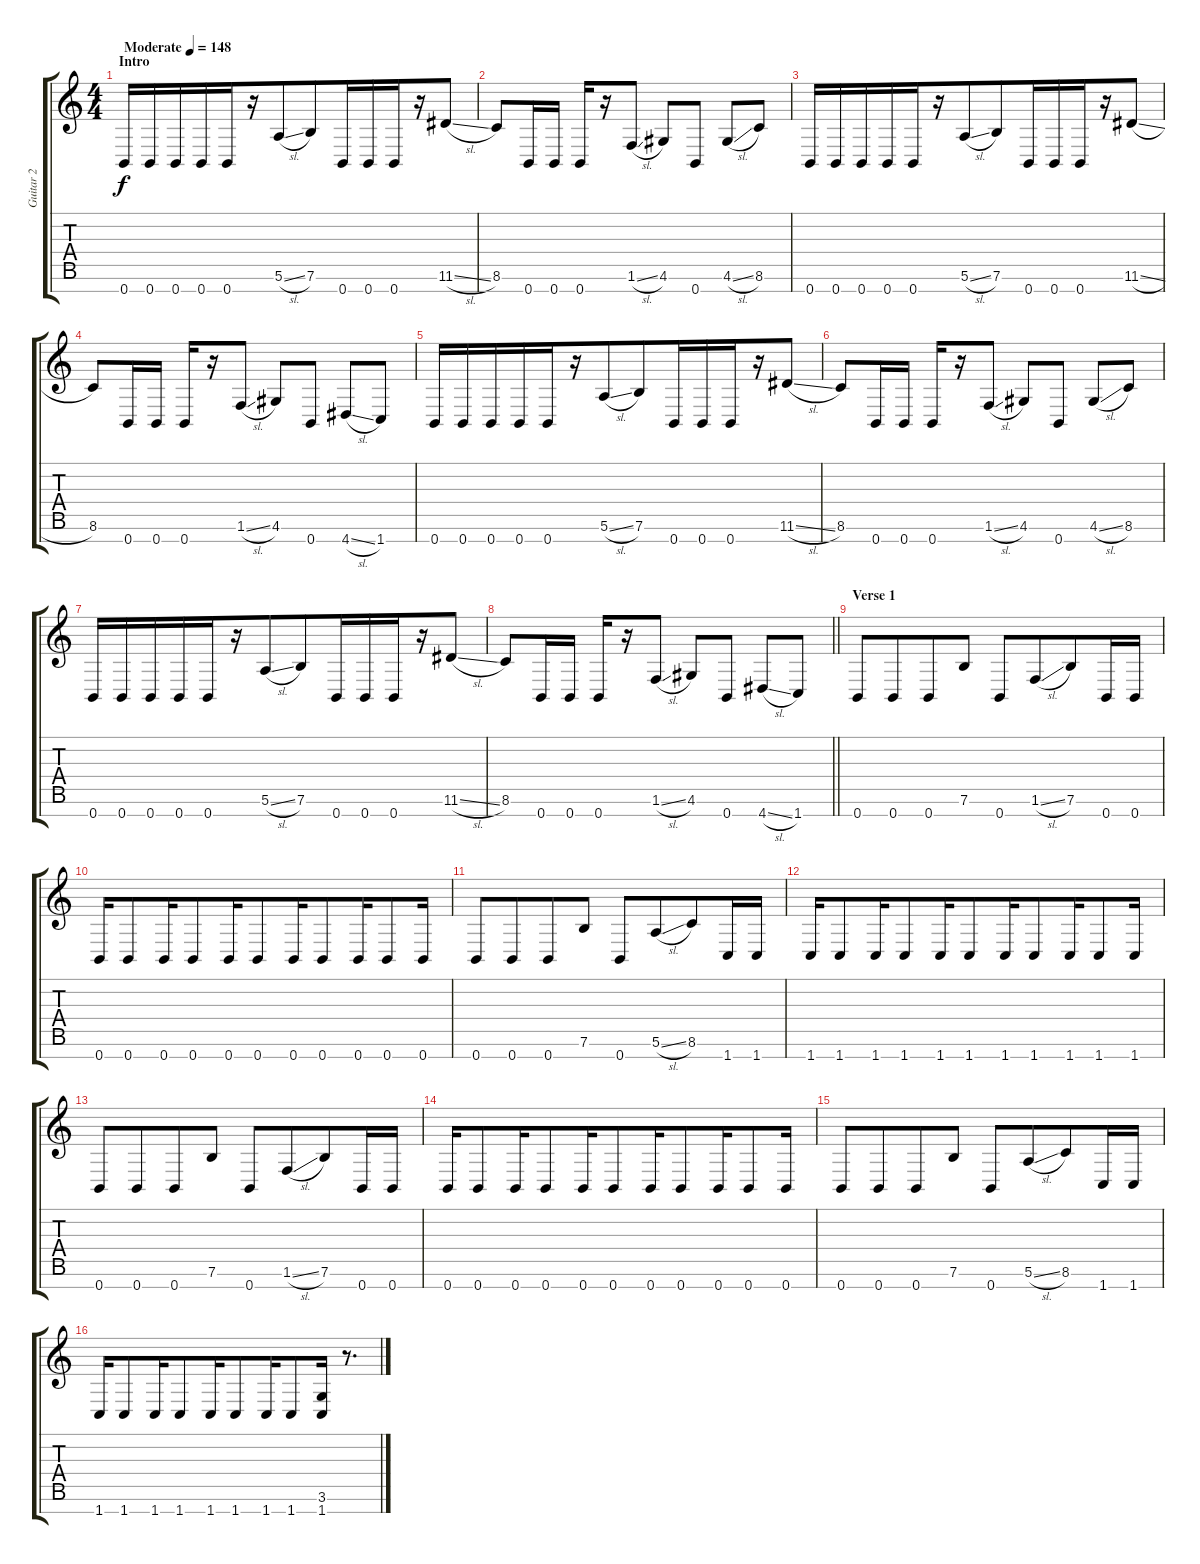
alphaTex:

\track ("Guitar 2" "Guitar 2") {instrument distortionguitar}
\staff {score tabs}
\tuning (E4 B3 G3 D3 A2 E2 B1) {hide}
\ts (4 4)
\section ("" "Intro")
\tempo (148 "Moderate")
\clef g2
\ks c
0.7.16{dy f instrument distortionguitar} 0.7.16{beam merge} 0.7.16 0.7.16{beam merge} 0.7.16 r.16 5.6{sl}.8{beam merge} 7.6.8 0.7.16 0.7.16{beam merge} 0.7.16 r.16 11.6{sl}.8 |
8.6.8{beam merge} 0.7.16 0.7.16 0.7.16 r.16{beam merge} 1.6{sl}.8 4.6.8{beam merge} 0.7.8 4.6{sl}.8 8.6.8 |
0.7.16 0.7.16{beam merge} 0.7.16 0.7.16{beam merge} 0.7.16 r.16 5.6{sl}.8{beam merge} 7.6.8 0.7.16 0.7.16{beam merge} 0.7.16 r.16 11.6{sl}.8 |
8.6.8{beam merge} 0.7.16 0.7.16 0.7.16 r.16{beam merge} 1.6{sl}.8 4.6.8{beam merge} 0.7.8 4.7{sl}.8 1.7.8 |
0.7.16 0.7.16{beam merge} 0.7.16 0.7.16{beam merge} 0.7.16 r.16 5.6{sl}.8{beam merge} 7.6.8 0.7.16 0.7.16{beam merge} 0.7.16 r.16 11.6{sl}.8 |
8.6.8{beam merge} 0.7.16 0.7.16 0.7.16 r.16{beam merge} 1.6{sl}.8 4.6.8{beam merge} 0.7.8 4.6{sl}.8 8.6.8 |
0.7.16 0.7.16{beam merge} 0.7.16 0.7.16{beam merge} 0.7.16 r.16 5.6{sl}.8{beam merge} 7.6.8 0.7.16 0.7.16{beam merge} 0.7.16 r.16 11.6{sl}.8 |
\barLineRight lightlight
8.6.8{beam merge} 0.7.16 0.7.16 0.7.16 r.16{beam merge} 1.6{sl}.8 4.6.8{beam merge} 0.7.8 4.7{sl}.8 1.7.8 |
\section ("" "Verse 1")
0.7.8 0.7.8{beam merge} 0.7.8 7.6.8 0.7.8{beam merge} 1.6{sl}.8{beam merge} 7.6.8 0.7.16 0.7.16 |
0.7.16{beam merge} 0.7.8{beam merge} 0.7.16{beam merge} 0.7.8 0.7.16 0.7.8{beam merge} 0.7.16{beam merge} 0.7.8{beam merge} 0.7.16 0.7.8 0.7.16 |
0.7.8 0.7.8{beam merge} 0.7.8 7.6.8 0.7.8{beam merge} 5.6{sl}.8{beam merge} 8.6.8 1.7.16 1.7.16 |
1.7.16{beam merge} 1.7.8{beam merge} 1.7.16{beam merge} 1.7.8 1.7.16 1.7.8{beam merge} 1.7.16{beam merge} 1.7.8{beam merge} 1.7.16 1.7.8 1.7.16 |
0.7.8 0.7.8{beam merge} 0.7.8 7.6.8 0.7.8{beam merge} 1.6{sl}.8{beam merge} 7.6.8 0.7.16 0.7.16 |
0.7.16{beam merge} 0.7.8{beam merge} 0.7.16{beam merge} 0.7.8 0.7.16 0.7.8{beam merge} 0.7.16{beam merge} 0.7.8{beam merge} 0.7.16 0.7.8 0.7.16 |
0.7.8 0.7.8{beam merge} 0.7.8 7.6.8 0.7.8{beam merge} 5.6{sl}.8{beam merge} 8.6.8 1.7.16 1.7.16 |
1.7.16{beam merge} 1.7.8{beam merge} 1.7.16{beam merge} 1.7.8 1.7.16 1.7.8{beam merge} 1.7.16{beam merge} 1.7.8{beam merge} (3.6 1.7).16 r.8{d}
